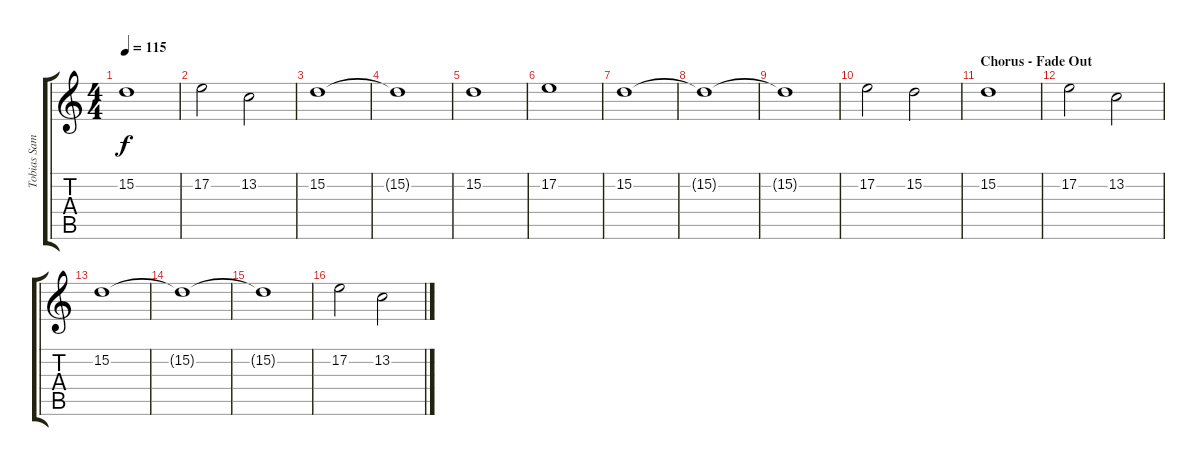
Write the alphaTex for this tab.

\track ("Tobias Sammet" "Tobias Sam") {instrument stringensemble1}
\staff {score tabs}
\tuning (E4 B3 G3 D3 A2 E2) {hide}
\ts (4 4)
\tempo 115
\clef g2
\ks c
15.2{t}.1{dy f} |
17.2.2 13.2.2 |
15.2.1 |
15.2{t}.1 |
15.2.1 |
17.2.1 |
15.2.1 |
15.2{t}.1 |
15.2{t}.1 |
17.2.2 15.2.2 |
\section ("" "Chorus - Fade Out")
15.2.1 |
17.2.2 13.2.2 |
15.2.1 |
15.2{t}.1 |
15.2{t}.1 |
17.2.2 13.2.2
